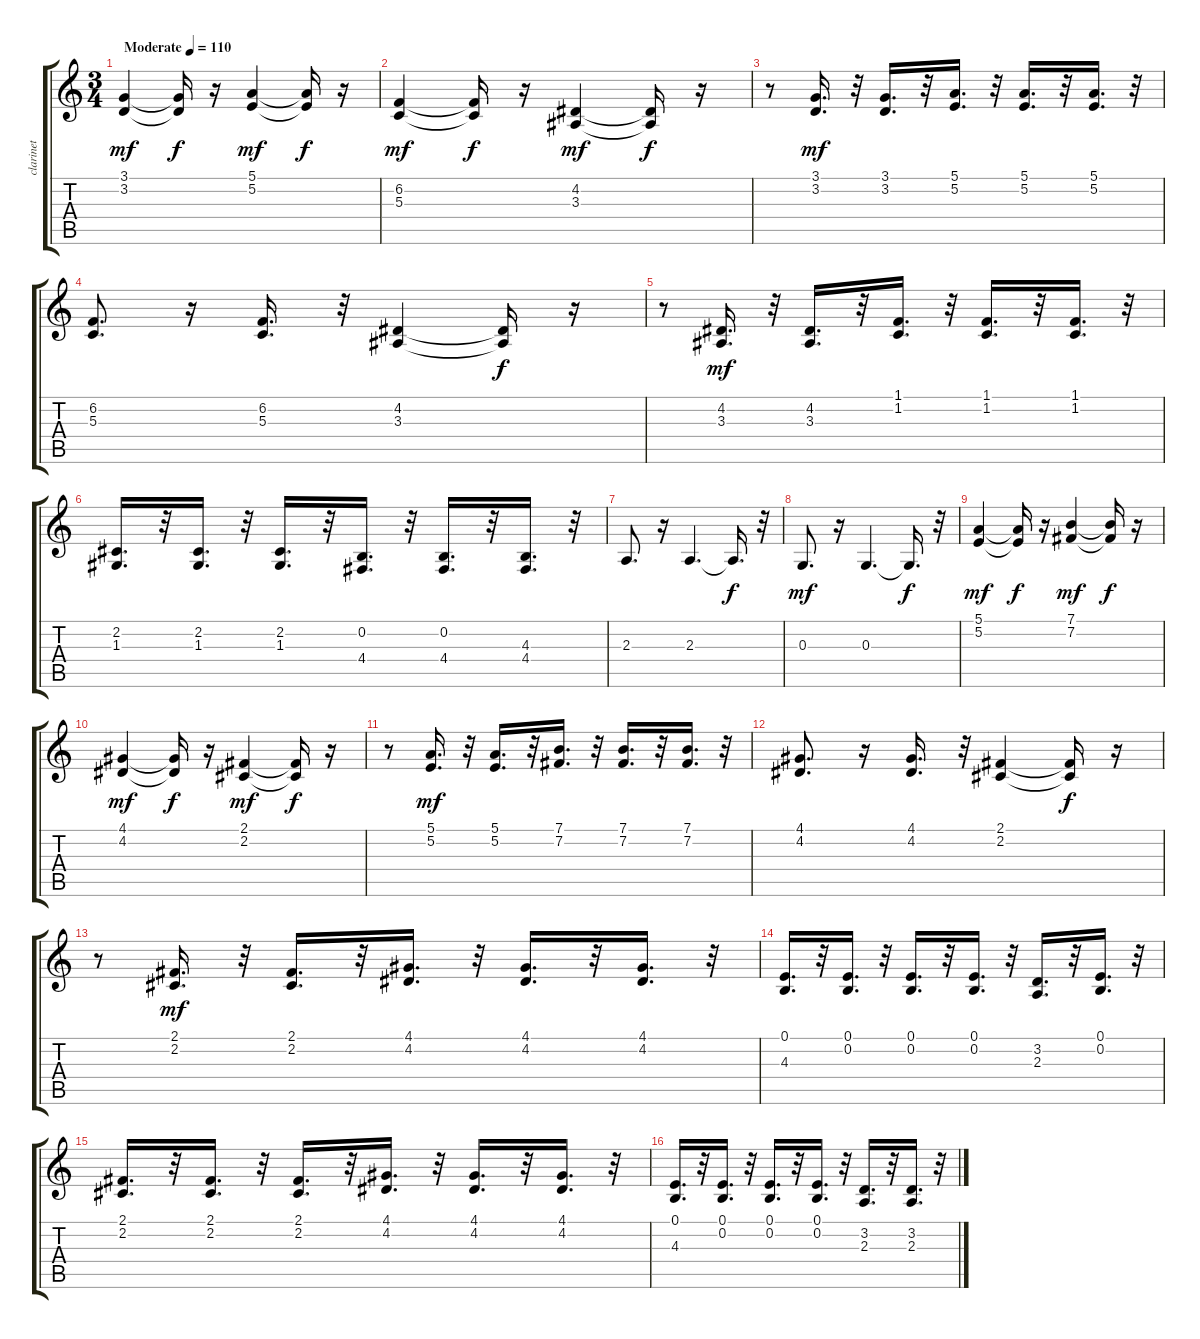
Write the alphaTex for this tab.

\track ("clarinet" "clarinet") {instrument clarinet}
\staff {score tabs}
\tuning (E4 B3 G3 D3 A2 E2) {hide}
\ts (3 4)
\tempo (110 "Moderate")
\clef g2
\ks c
(3.1 3.2).4{dy mf instrument clarinet} (3.1{t} 3.2{t}).16{dy f} r.16 (5.1 5.2).4{dy mf} (5.1{t} 5.2{t}).16{dy f} r.16 |
(6.2 5.3).4{dy mf} (6.2{t} 5.3{t}).16{dy f} r.16 (4.2 3.3).4{dy mf} (4.2{t} 3.3{t}).16{dy f} r.16 |
r.8 (3.1 3.2).16{d dy mf} r.32 (3.1 3.2).16{d} r.32 (5.1 5.2).16{d} r.32 (5.1 5.2).16{d} r.32 (5.1 5.2).16{d} r.32 |
(6.2 5.3).8{d} r.16 (6.2 5.3).16{d} r.32 (4.2 3.3).4 (4.2{t} 3.3{t}).16{dy f} r.16 |
r.8 (4.2 3.3).16{d dy mf} r.32 (4.2 3.3).16{d} r.32 (1.1 1.2).16{d} r.32 (1.1 1.2).16{d} r.32 (1.1 1.2).16{d} r.32 |
(2.2 1.3).16{d} r.32 (2.2 1.3).16{d} r.32 (2.2 1.3).16{d} r.32 (0.2 4.4).16{d} r.32 (0.2 4.4).16{d} r.32 (4.3 4.4).16{d} r.32 |
2.3.8{d} r.16 2.3.4{d} 2.3{t}.16{d dy f} r.32 |
0.3.8{d dy mf} r.16 0.3.4{d} 0.3{t}.16{d dy f} r.32 |
(5.1 5.2).4{dy mf} (5.1{t} 5.2{t}).16{dy f} r.16 (7.1 7.2).4{dy mf} (7.1{t} 7.2{t}).16{dy f} r.16 |
(4.1 4.2).4{dy mf} (4.1{t} 4.2{t}).16{dy f} r.16 (2.1 2.2).4{dy mf} (2.1{t} 2.2{t}).16{dy f} r.16 |
r.8 (5.1 5.2).16{d dy mf} r.32 (5.1 5.2).16{d} r.32 (7.1 7.2).16{d} r.32 (7.1 7.2).16{d} r.32 (7.1 7.2).16{d} r.32 |
(4.1 4.2).8{d} r.16 (4.1 4.2).16{d} r.32 (2.1 2.2).4 (2.1{t} 2.2{t}).16{dy f} r.16 |
r.8 (2.1 2.2).16{d dy mf} r.32 (2.1 2.2).16{d} r.32 (4.1 4.2).16{d} r.32 (4.1 4.2).16{d} r.32 (4.1 4.2).16{d} r.32 |
(0.1 4.3).16{d} r.32 (0.1 0.2).16{d} r.32 (0.1 0.2).16{d} r.32 (0.1 0.2).16{d} r.32 (3.2 2.3).16{d} r.32 (0.1 0.2).16{d} r.32 |
(2.1 2.2).16{d} r.32 (2.1 2.2).16{d} r.32 (2.1 2.2).16{d} r.32 (4.1 4.2).16{d} r.32 (4.1 4.2).16{d} r.32 (4.1 4.2).16{d} r.32 |
(0.1 4.3).16{d} r.32 (0.1 0.2).16{d} r.32 (0.1 0.2).16{d} r.32 (0.1 0.2).16{d} r.32 (3.2 2.3).16{d} r.32 (3.2 2.3).16{d} r.32
